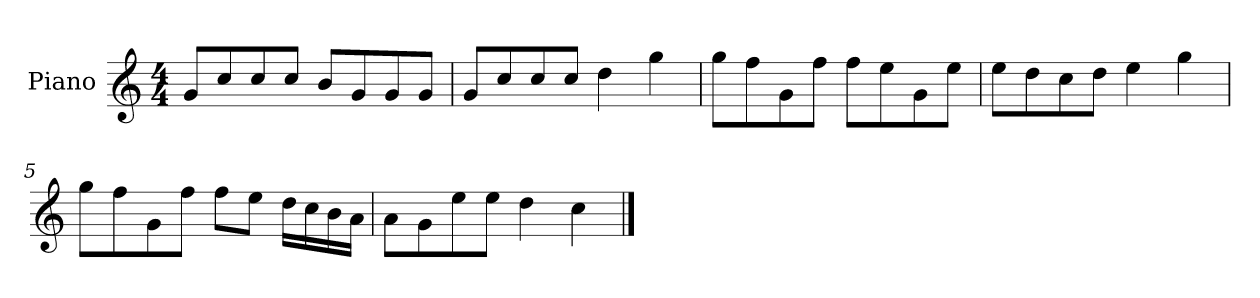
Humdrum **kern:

**kern
*part1
*staff1
*I"Piano
*I'P-no
*clefG2
*k[]
*M4/4
*MM90
=1
8g/L
8cc/
8cc/
8cc/J
8b/L
8g/
8g/
8g/J
=2
8g/L
8cc/
8cc/
8cc/J
4dd\
4gg\
=3
8gg\L
8ff\
8g\
8ff\J
8ff\L
8ee\
8g\
8ee\J
=4
8ee\L
8dd\
8cc\
8dd\J
4ee\
4gg\
=5
8gg\L
8ff\
8g\
8ff\J
8ff\L
8ee\J
16dd\LL
16cc\
16b\
16a\JJ
!!LO:LB:g=z
=6
8a\L
8g\
8ee\
8ee\J
4dd\
4cc\
==
*-
